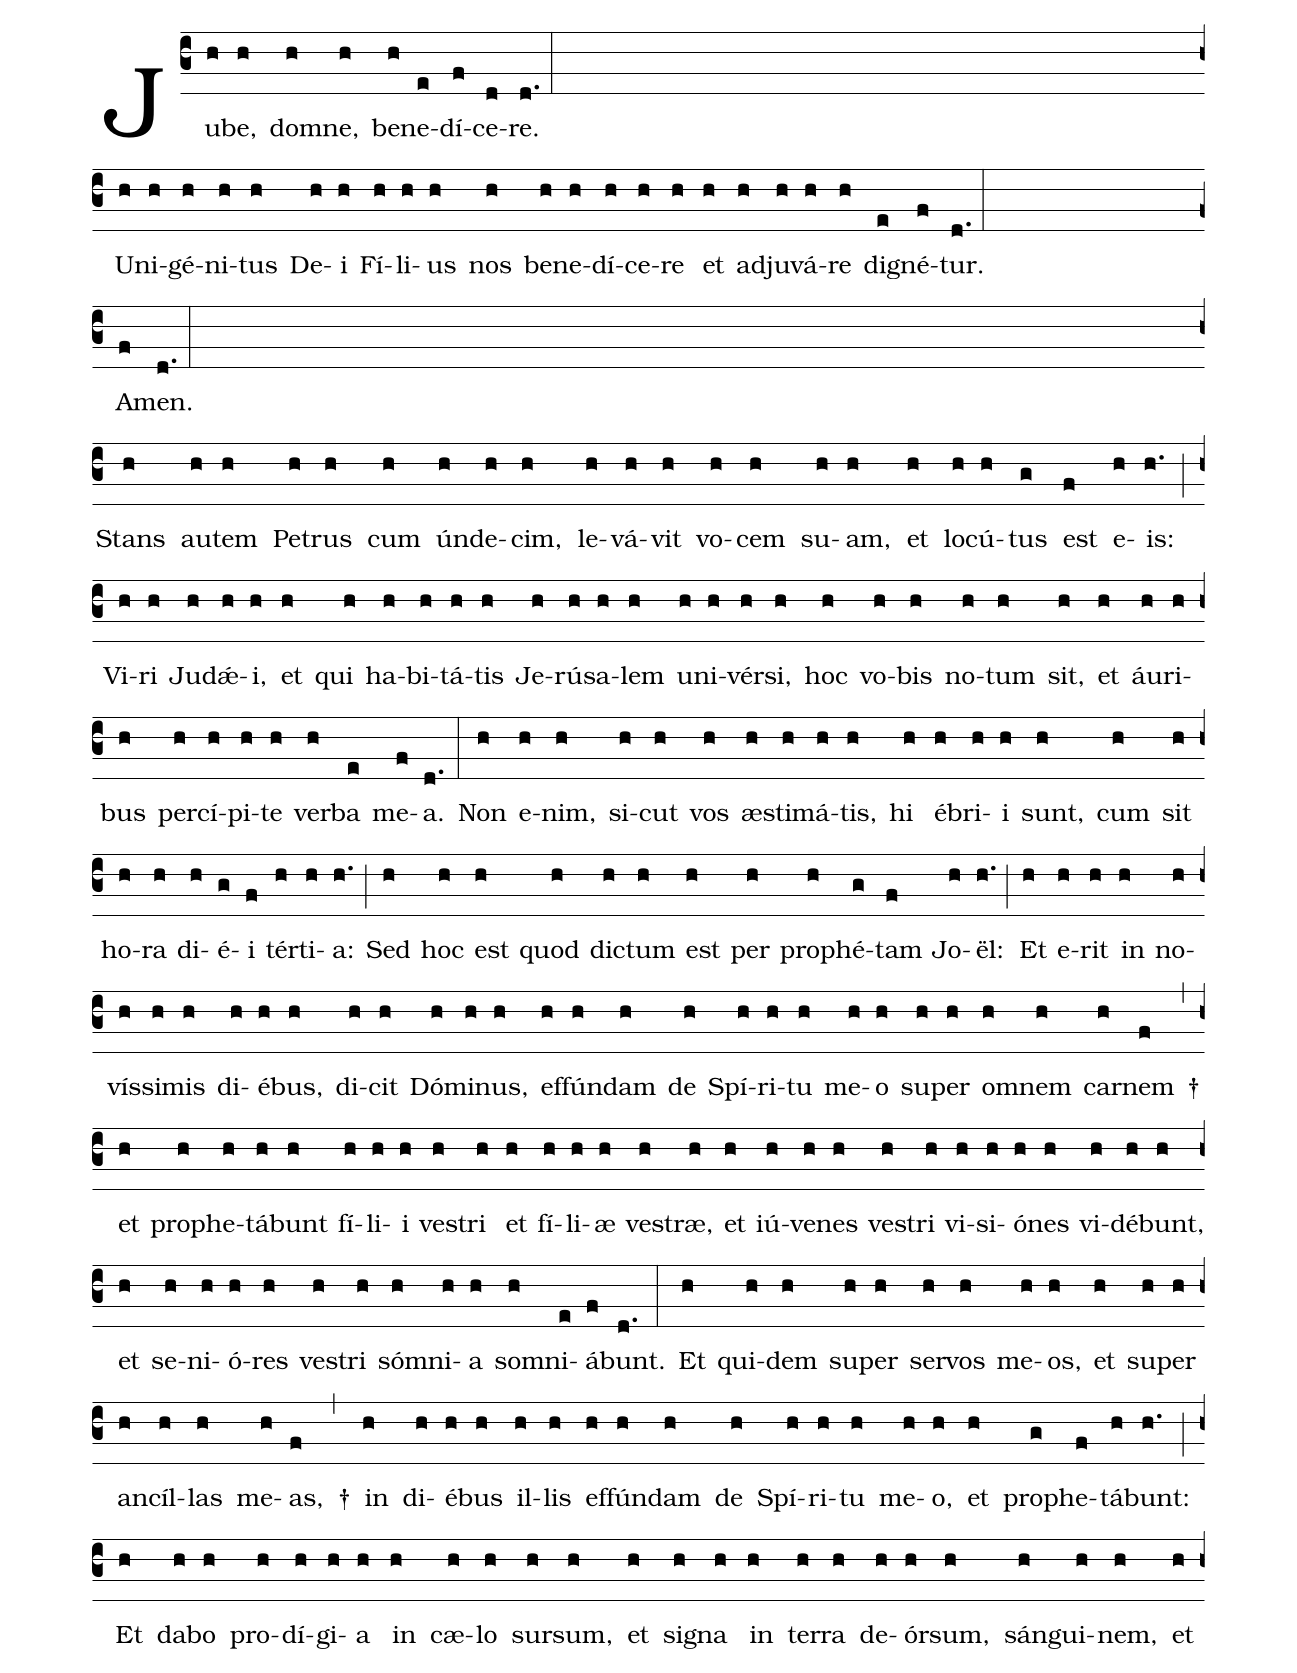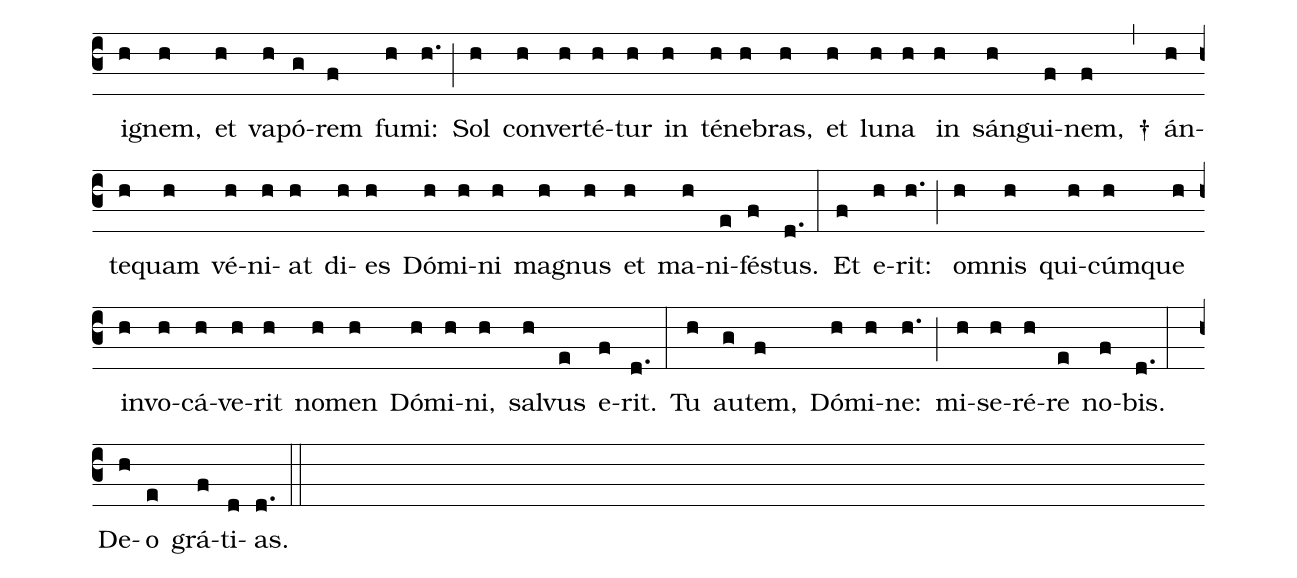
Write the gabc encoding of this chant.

%%
(c3) Ju(h)be,(h) dom(h)ne,(h) be(h)ne(e)dí(f)ce(d)re.(d.) (:Z)
U(h)ni(h)gé(h)ni(h)tus(h) De(h)i(h) Fí(h)li(h)us(h) nos(h) be(h)ne(h)dí(h)ce(h)re(h) et(h) ad(h)ju(h)vá(h)re(h) di(e)gné(f)tur.(d.) (:Z)
A(f)men.(d.) (:Z)

Stans(h) au(h)tem(h) Pe(h)trus(h) cum(h) ún(h)de(h)cim,(h) le(h)vá(h)vit(h) vo(h)cem(h) su(h)am,(h) et(h) lo(h)cú(h)tus(g) est(f) e(h)is:(h.) (;) Vi(h)ri(h) Ju(h)dǽ(h)i,(h) et(h) qui(h) ha(h)bi(h)tá(h)tis(h) Je(h)rú(h)sa(h)lem(h) u(h)ni(h)vér(h)si,(h) hoc(h) vo(h)bis(h) no(h)tum(h) sit,(h) et(h) áu(h)ri(h)bus(h) per(h)cí(h)pi(h)te(h) ver(h)ba(e) me(f)a.(d.) (:) Non(h) e(h)nim,(h) si(h)cut(h) vos(h) æ(h)sti(h)má(h)tis,(h) hi(h) é(h)bri(h)i(h) sunt,(h) cum(h) sit(h) ho(h)ra(h) di(h)é(g)i(f) tér(h)ti(h)a:(h.) (;) Sed(h) hoc(h) est(h) quod(h) di(h)ctum(h) est(h) per(h) pro(h)phé(g)tam(f) Jo(h)ël:(h.) (;) Et(h) e(h)rit(h) in(h) no(h)vís(h)si(h)mis(h) di(h)é(h)bus,(h) di(h)cit(h) Dó(h)mi(h)nus,(h) ef(h)fún(h)dam(h) de(h) Spí(h)ri(h)tu(h) me(h)o(h) su(h)per(h) om(h)nem(h) car(h)nem(f) †(,) et(h) pro(h)phe(h)tá(h)bunt(h) fí(h)li(h)i(h) ve(h)stri(h) et(h) fí(h)li(h)æ(h) ve(h)stræ,(h) et(h) iú(h)ve(h)nes(h) ve(h)stri(h) vi(h)si(h)ó(h)nes(h) vi(h)dé(h)bunt,(h) et(h) se(h)ni(h)ó(h)res(h) ve(h)stri(h) sóm(h)ni(h)a(h) som(h)ni(e)á(f)bunt.(d.) (:) Et(h) qui(h)dem(h) su(h)per(h) ser(h)vos(h) me(h)os,(h) et(h) su(h)per(h) an(h)cíl(h)las(h) me(h)as,(f) †(,) in(h) di(h)é(h)bus(h) il(h)lis(h) ef(h)fún(h)dam(h) de(h) Spí(h)ri(h)tu(h) me(h)o,(h) et(h) pro(g)phe(f)tá(h)bunt:(h.) (;) Et(h) da(h)bo(h) pro(h)dí(h)gi(h)a(h) in(h) cæ(h)lo(h) sur(h)sum,(h) et(h) si(h)gna(h) in(h) ter(h)ra(h) de(h)ór(h)sum,(h) sán(h)gui(h)nem,(h) et(h) i(h)gnem,(h) et(h) va(h)pó(g)rem(f) fu(h)mi:(h.) (;) Sol(h) con(h)ver(h)té(h)tur(h) in(h) té(h)ne(h)bras,(h) et(h) lu(h)na(h) in(h) sán(h)gui(f)nem,(f) †(,) án(h)te(h)quam(h) vé(h)ni(h)at(h) di(h)es(h) Dó(h)mi(h)ni(h) ma(h)gnus(h) et(h) ma(h)ni(e)fé(f)stus.(d.) (:) Et(f) e(h)rit:(h.) (;) om(h)nis(h) qui(h)cúm(h)que(h) in(h)vo(h)cá(h)ve(h)rit(h) no(h)men(h) Dó(h)mi(h)ni,(h) sal(h)vus(e) e(f)rit.(d.) (:)

Tu(h) au(g)tem,(f) Dó(h)mi(h)ne:(h.) (;) mi(h)se(h)ré(h)re(e) no(f)bis.(d.) (:Z)

De(h)o(e) grá(f)ti(d)as.(d.) (::)
